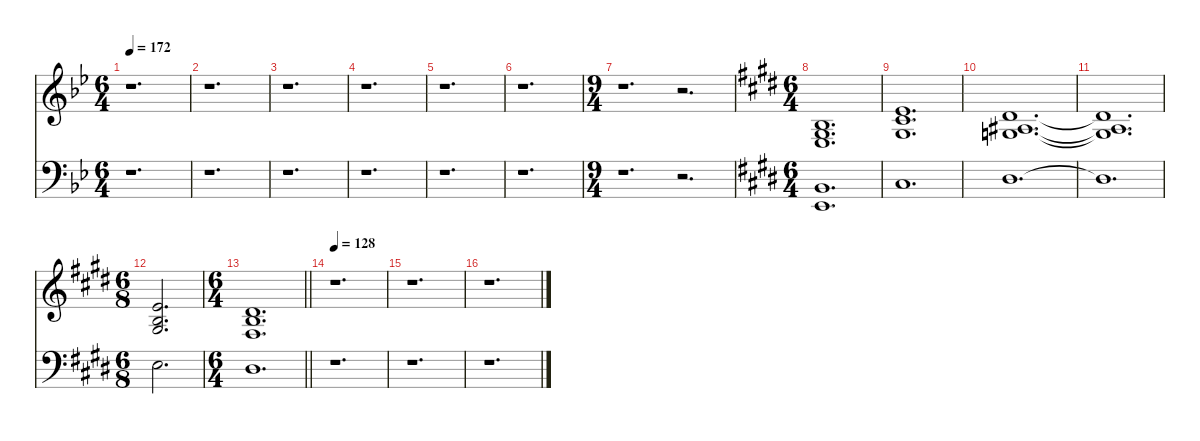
\defaultSystemsLayout 4
\hideDynamics
\bracketExtendMode nobrackets
\singleTrackTrackNamePolicy hidden
\multiTrackTrackNamePolicy hidden
\firstSystemTrackNameMode fullname
\firstSystemTrackNameOrientation horizontal
\otherSystemsTrackNameOrientation horizontal
\track ("Piano" "pno.") {instrument acousticgrandpiano}
\staff {score}
\tuning (E3 B2 G2 D2 A1 E1 B1)
\ts (6 4)
\tempo 172
\clef g2
\ks gminor
r.1{d dy f beam Down} |
r.1{d beam Down} |
r.1{d beam Down} |
r.1{d beam Down} |
r.1{d beam Down} |
r.1{d beam Down} |
\ts (9 4)
\beaming (8 3 3 3 3)
r.1{d beam Down} r.2{d beam Down} |
\ts (6 4)
\beaming (8 3 3 3 3)
\ks e
(12.2{acc forcenatural} 13.3{acc #} 0.1{acc forcenatural}).1{d beam Up} |
(12.1{acc forcenatural} 14.2{acc #} 13.3{acc #}).1{d beam Up} |
(11.1{acc #} 11.2{acc #} 12.3{acc forcenatural}).1{d beam Up} |
(11.1{t acc #} 11.2{t acc #} 12.3{t acc forcenatural}).1{d beam Up} |
\ts (6 8)
\beaming (8 3 3 3 3)
(12.1{acc forcenatural} 12.2{acc forcenatural} 13.3{acc #}).2{d beam Up} |
\ts (6 4)
\beaming (8 3 3 3 3)
\barLineRight lightlight
(11.1{acc #} 12.2{acc forcenatural} 11.3{acc #}).1{d beam Up} |
\tempo 128
r.1{d beam Down} |
r.1{d beam Down} |
r.1{d beam Down}
\staff {score}
\tuning (E3 B2 G2 D2 A1 E1 B1)
\clef f4
\ottava regular
\simile none
\ks gminor
r.1{d dy f beam Down} |
r.1{d beam Down} |
r.1{d beam Down} |
r.1{d beam Down} |
r.1{d beam Down} |
r.1{d beam Down} |
r.1{d beam Down} r.2{d beam Down} |
\ks e
(0.2{acc forcenatural} 2.4{acc forcenatural}).1{d beam Up} |
2.2{acc #}.1{d beam Up} |
4.2{acc #}.1{d beam Down} |
4.2{t acc #}.1{d beam Down} |
5.2{acc forcenatural}.2{d beam Down} |
\barLineRight lightlight
4.2{acc #}.1{d beam Down} |
r.1{d beam Down} |
r.1{d beam Down} |
r.1{d beam Down}
